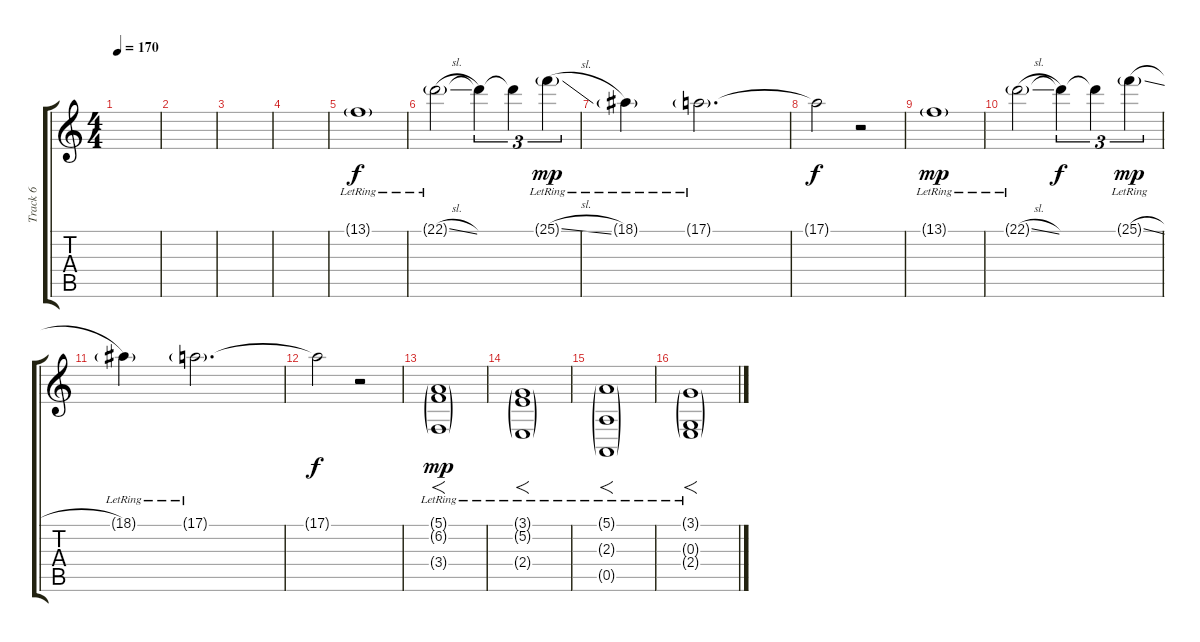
\track ("Track 6" "Track 6") {instrument lead6voice}
\staff {score tabs}
\tuning (E4 B3 G3 D3 A2 D2) {hide}
\ts (4 4)
\tempo 170
\clef g2
\ks c
|
|
|
|
13.1{g lr}.1 |
22.1{sl g lr}.2 22.1{t}.4{tu (3 2) dy f} 22.1{t}.4{tu (3 2)} 25.1{sl g lr}.4{tu (3 2) dy mp} |
18.1{g lr}.4 17.1{g lr}.2{d} |
17.1{t}.2{dy f} r.2 |
13.1{g lr}.1{dy mp} |
22.1{sl g lr}.2 22.1{t}.4{tu (3 2) dy f} 22.1{t}.4{tu (3 2)} 25.1{sl g lr}.4{tu (3 2) dy mp} |
18.1{g lr}.4 17.1{g lr}.2{d} |
17.1{t}.2{dy f} r.2 |
(5.1{g lr} 6.2{g lr} 3.4{g lr}).1{f dy mp instrument synthstrings1} |
(3.1{g lr} 5.2{g lr} 2.4{g lr}).1{f} |
(5.1{g lr} 2.3{g lr} 0.5{g lr}).1{f} |
(3.1{g lr} 0.3{g lr} 2.4{g lr}).1{f}
